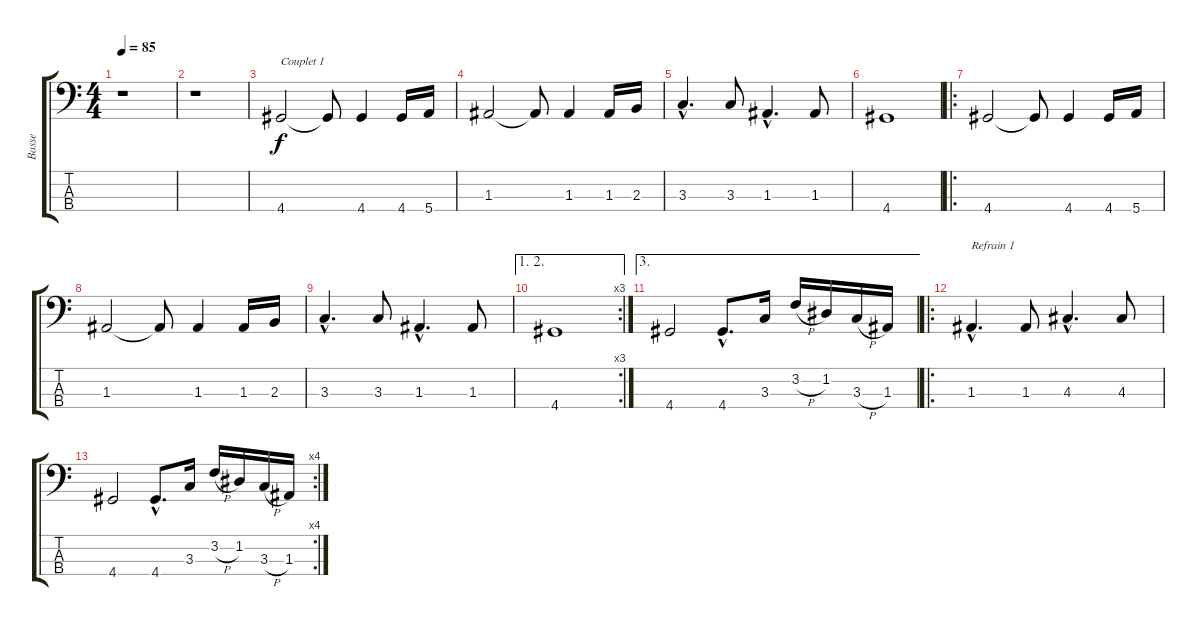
\track ("Basse" "Basse") {instrument electricbassfinger}
\staff {score tabs}
\tuning (G2 D2 A1 E1) {hide}
\ts (4 4)
\tempo 85
\clef f4
\ks c
r.1{dy f instrument electricbassfinger} |
r.1 |
4.4.2{txt "Couplet 1"} 4.4{t}.8 4.4.4 4.4.16 5.4.16 |
1.3.2 1.3{t}.8 1.3.4 1.3.16 2.3.16 |
3.3{hac}.4{d} 3.3.8 1.3{hac}.4{d} 1.3.8 |
4.4.1 |
\ro
4.4.2 4.4{t}.8 4.4.4 4.4.16 5.4.16 |
1.3.2 1.3{t}.8 1.3.4 1.3.16 2.3.16 |
3.3{hac}.4{d} 3.3.8 1.3{hac}.4{d} 1.3.8 |
\ae (1 2)
\rc 3
4.4.1 |
\ae 3
4.4.2 4.4{hac}.8{d} 3.3.16 3.2{h}.16 1.2.16 3.3{h}.16 1.3.16 |
\ro
1.3{hac}.4{d txt "Refrain 1"} 1.3.8 4.3{hac}.4{d} 4.3.8 |
\rc 4
4.4.2 4.4{hac}.8{d} 3.3.16 3.2{h}.16 1.2.16 3.3{h}.16 1.3.16
